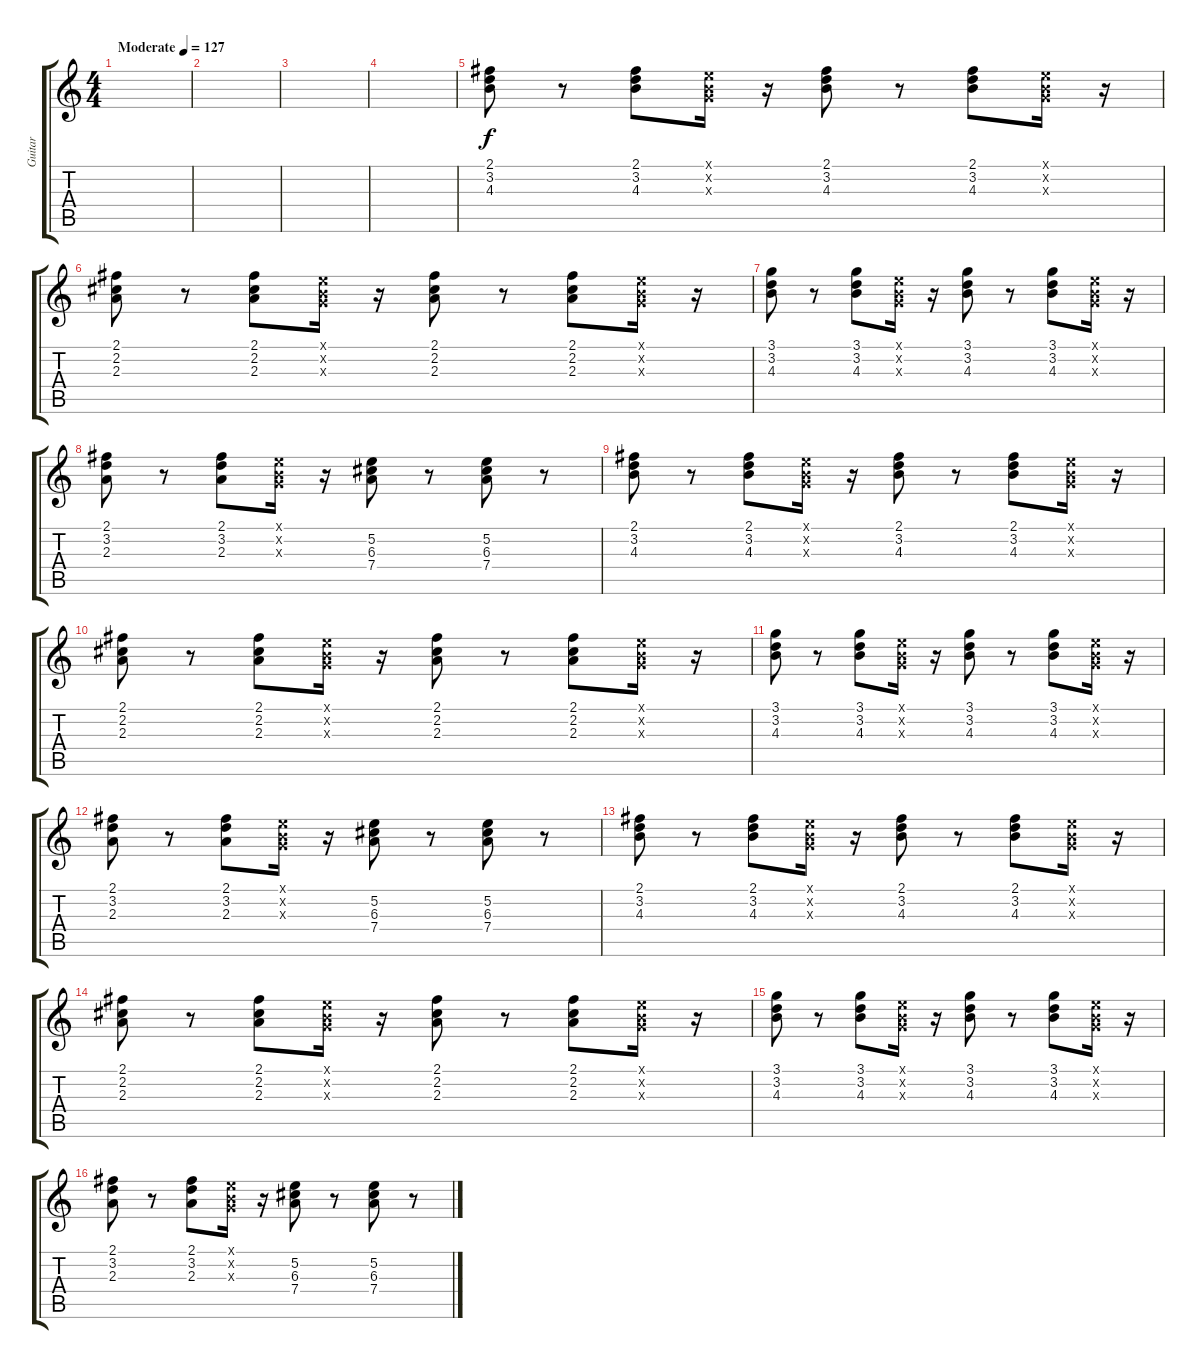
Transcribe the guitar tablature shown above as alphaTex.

\track ("Guitar" "Guitar") {instrument acousticguitarsteel}
\staff {score tabs}
\tuning (E4 B3 G3 D3 A2 E2) {hide}
\ts (4 4)
\tempo (127 "Moderate")
\clef g2
\ks c
|
|
|
|
(2.1 3.2 4.3).8 r.8 (2.1 3.2 4.3).8 (0.1{x} 0.2{x} 0.3{x}).16 r.16 (2.1 3.2 4.3).8 r.8 (2.1 3.2 4.3).8 (0.1{x} 0.2{x} 0.3{x}).16 r.16 |
(2.1 2.2 2.3).8 r.8 (2.1 2.2 2.3).8 (0.1{x} 0.2{x} 0.3{x}).16 r.16 (2.1 2.2 2.3).8 r.8 (2.1 2.2 2.3).8 (0.1{x} 0.2{x} 0.3{x}).16 r.16 |
(3.1 3.2 4.3).8 r.8 (3.1 3.2 4.3).8 (0.1{x} 0.2{x} 0.3{x}).16 r.16 (3.1 3.2 4.3).8 r.8 (3.1 3.2 4.3).8 (0.1{x} 0.2{x} 0.3{x}).16 r.16 |
(2.1 3.2 2.3).8 r.8 (2.1 3.2 2.3).8 (0.1{x} 0.2{x} 0.3{x}).16 r.16 (5.2 6.3 7.4).8 r.8 (5.2 6.3 7.4).8 r.8 |
(2.1 3.2 4.3).8 r.8 (2.1 3.2 4.3).8 (0.1{x} 0.2{x} 0.3{x}).16 r.16 (2.1 3.2 4.3).8 r.8 (2.1 3.2 4.3).8 (0.1{x} 0.2{x} 0.3{x}).16 r.16 |
(2.1 2.2 2.3).8 r.8 (2.1 2.2 2.3).8 (0.1{x} 0.2{x} 0.3{x}).16 r.16 (2.1 2.2 2.3).8 r.8 (2.1 2.2 2.3).8 (0.1{x} 0.2{x} 0.3{x}).16 r.16 |
(3.1 3.2 4.3).8 r.8 (3.1 3.2 4.3).8 (0.1{x} 0.2{x} 0.3{x}).16 r.16 (3.1 3.2 4.3).8 r.8 (3.1 3.2 4.3).8 (0.1{x} 0.2{x} 0.3{x}).16 r.16 |
(2.1 3.2 2.3).8 r.8 (2.1 3.2 2.3).8 (0.1{x} 0.2{x} 0.3{x}).16 r.16 (5.2 6.3 7.4).8 r.8 (5.2 6.3 7.4).8 r.8 |
(2.1 3.2 4.3).8 r.8 (2.1 3.2 4.3).8 (0.1{x} 0.2{x} 0.3{x}).16 r.16 (2.1 3.2 4.3).8 r.8 (2.1 3.2 4.3).8 (0.1{x} 0.2{x} 0.3{x}).16 r.16 |
(2.1 2.2 2.3).8 r.8 (2.1 2.2 2.3).8 (0.1{x} 0.2{x} 0.3{x}).16 r.16 (2.1 2.2 2.3).8 r.8 (2.1 2.2 2.3).8 (0.1{x} 0.2{x} 0.3{x}).16 r.16 |
(3.1 3.2 4.3).8 r.8 (3.1 3.2 4.3).8 (0.1{x} 0.2{x} 0.3{x}).16 r.16 (3.1 3.2 4.3).8 r.8 (3.1 3.2 4.3).8 (0.1{x} 0.2{x} 0.3{x}).16 r.16 |
(2.1 3.2 2.3).8 r.8 (2.1 3.2 2.3).8 (0.1{x} 0.2{x} 0.3{x}).16 r.16 (5.2 6.3 7.4).8 r.8 (5.2 6.3 7.4).8 r.8
